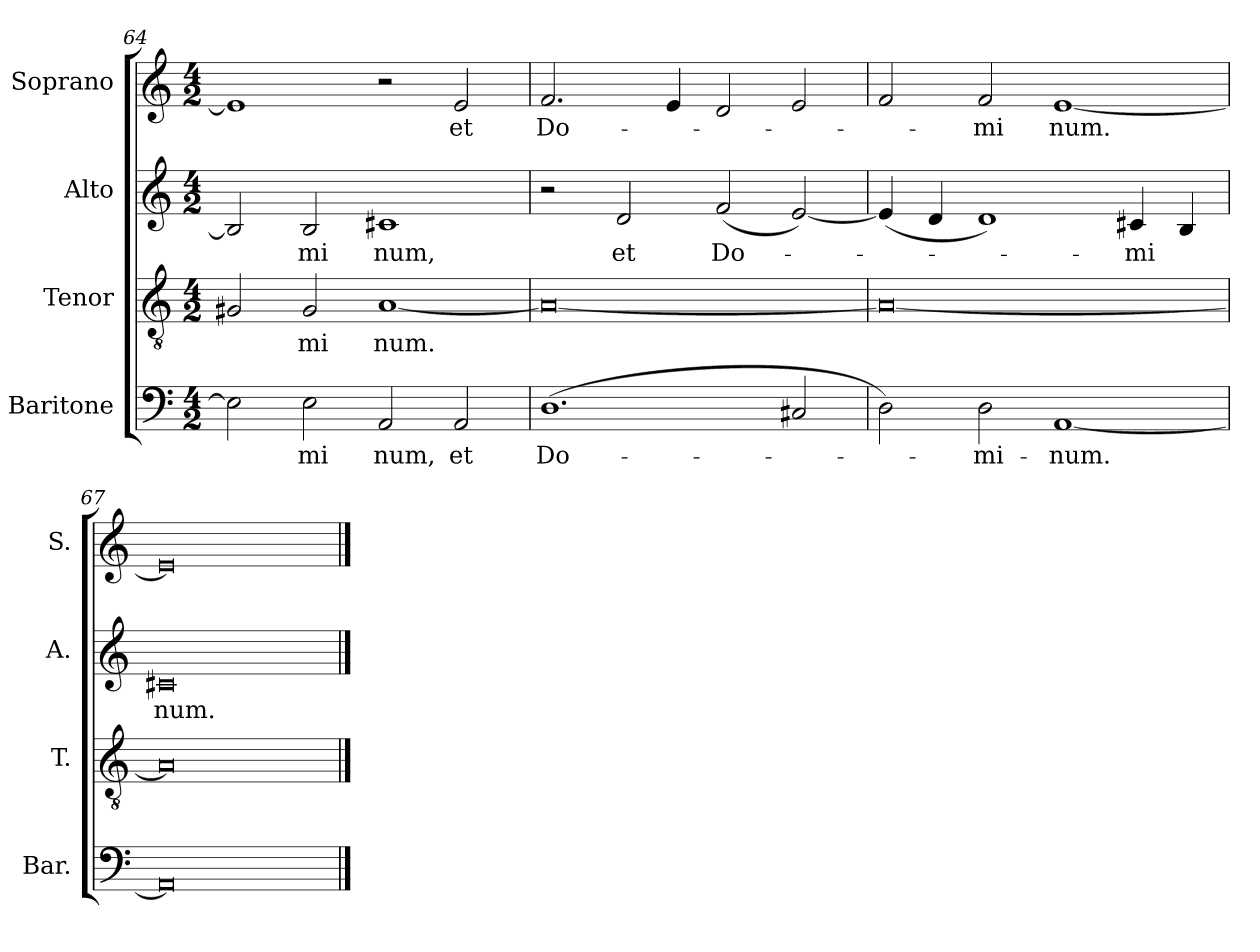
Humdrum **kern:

**kern	**text	**kern	**text	**kern	**text	**kern	**text
*part4	*part4	*part3	*part3	*part2	*part2	*part1	*part1
*staff4	*staff4	*staff3	*staff3	*staff2	*staff2	*staff1	*staff1
*I"Baritone	*	*I"Tenor	*	*I"Alto	*	*I"Soprano	*
*I'Bar.	*	*I'T.	*	*I'A.	*	*I'S.	*
*clefF4	*	*clefGv2	*	*clefG2	*	*clefG2	*
*	*	*ITrd7c12	*	*	*	*	*
*k[]	*	*k[]	*	*k[]	*	*k[]	*
*C:	*	*C:	*	*C:	*	*C:	*
*M4/2	*	*M4/2	*	*M4/2	*	*M4/2	*
=64	=64	=64	=64	=64	=64	=64	=64
2Ei\]	.	2GG#Xi/	.	2Bi/]	.	1ei]	.
!	!LO:LY:b:color=#000000	!	!	!	!	!	!
!	!	!	!LO:LY:b:color=#000000	!	!	!	!
!	!	!	!	!	!LO:LY:b:color=#000000	!	!
2Ei\	-mi	2GG#i/	-mi	2Bi/	-mi	.	.
!	!LO:LY:b:color=#000000	!	!	!	!	!	!
!	!	!	!LO:LY:b:color=#000000	!	!	!	!
!	!	!	!	!	!LO:LY:b:color=#000000	!	!
2AAi/	num,	[1AAi	num.	1c#Xi	num,	2r	.
!	!LO:LY:b:color=#000000	!	!	!	!	!	!
!	!	!	!	!	!	!	!LO:LY:b:color=#000000
2AAi/	et	.	.	.	.	2ei/	et
=65	=65	=65	=65	=65	=65	=65	=65
!	!LO:LY:b:color=#000000	!	!	!	!	!	!
!	!	!	!	!	!	!	!LO:LY:b:color=#000000
(1.Di	Do-	0AAi_	.	2r	.	2.fi/	Do-
!	!	!	!	!	!LO:LY:b:color=#000000	!	!
.	.	.	.	2di/	et	.	.
.	.	.	.	.	.	4ei/	.
!	!	!	!	!	!LO:LY:b:color=#000000	!	!
.	.	.	.	(2fi/	Do-	2di/	.
2C#Xi/	.	.	.	[2ei/)	.	2ei/	.
=66	=66	=66	=66	=66	=66	=66	=66
2Di\)	.	0AAi_	.	(4ei/]	.	2fi/	.
.	.	.	.	4di/	.	.	.
!	!LO:LY:b:color=#000000	!	!	!	!	!	!
!	!	!	!	!	!	!	!LO:LY:b:color=#000000
2Di\	-mi-	.	.	1di)	.	2fi/	-mi
!	!LO:LY:b:color=#000000	!	!	!	!	!	!
!	!	!	!	!	!	!	!LO:LY:b:color=#000000
[1AAi	-num.	.	.	.	.	[1ei	num.
!	!	!	!	!	!LO:LY:b:color=#000000	!	!
.	.	.	.	4c#Xi/	-mi	.	.
!	!	!	!	!	!LO:LY:b:color=#000000	!	!
.	.	.	.	4Bi/	-	.	.
=67	=67	=67	=67	=67	=67	=67	=67
!	!	!	!	!	!LO:LY:b:color=#000000	!	!
0AAi]	.	0AAi]	.	0c#Xi	num.	0ei]	.
==	==	==	==	==	==	==	==
*-	*-	*-	*-	*-	*-	*-	*-
